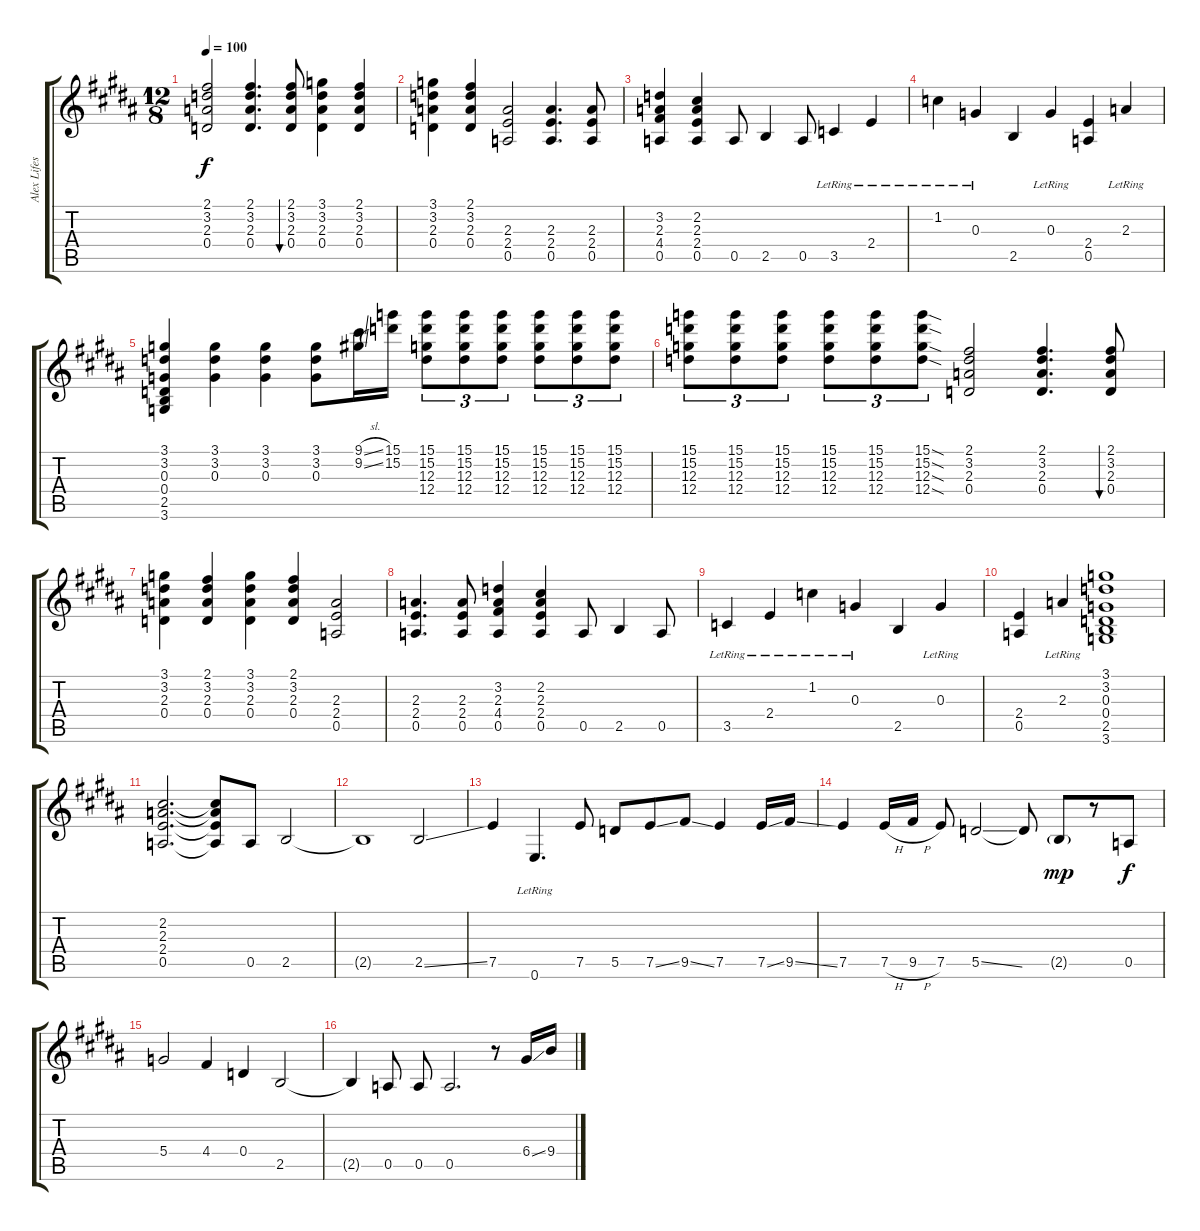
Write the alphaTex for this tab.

\track ("Alex Lifeson Guitar" "Alex Lifes") {instrument overdrivenguitar}
\staff {score tabs}
\tuning (E4 B3 G3 D3 A2 E2) {hide}
\ts (12 8)
\tempo 100
\clef g2
\ks b
(2.1 3.2 2.3 0.4).2{dy f volume 10 instrument overdrivenguitar} (2.1 3.2 2.3 0.4).4{d} (2.1 3.2 2.3 0.4).8{bu 30} (3.1 3.2 2.3 0.4).4 (2.1 3.2 2.3 0.4).4 |
(3.1 3.2 2.3 0.4).4 (2.1 3.2 2.3 0.4).4 (2.3 2.4 0.5).2 (2.3 2.4 0.5).4{d} (2.3 2.4 0.5).8 |
(3.2 2.3 4.4 0.5).4 (2.2 2.3 2.4 0.5).4 0.5.8 2.5.4 0.5.8 3.5{lr}.4 2.4{lr}.4 |
1.2{lr}.4 0.3{lr}.4 2.5.4 0.3{lr}.4 (2.4 0.5).4 2.3{lr}.4 |
(3.1 3.2 0.3 0.4 2.5 3.6).4 (3.1 3.2 0.3).4 (3.1 3.2 0.3).4 (3.1 3.2 0.3).8 (9.1{sl} 9.2{sl}).16 (15.1 15.2).16 (15.1 15.2 12.3 12.4).8{tu (3 2)} (15.1 15.2 12.3 12.4).8{tu (3 2)} (15.1 15.2 12.3 12.4).8{tu (3 2)} (15.1 15.2 12.3 12.4).8{tu (3 2)} (15.1 15.2 12.3 12.4).8{tu (3 2)} (15.1 15.2 12.3 12.4).8{tu (3 2)} |
(15.1 15.2 12.3 12.4).8{tu (3 2)} (15.1 15.2 12.3 12.4).8{tu (3 2)} (15.1 15.2 12.3 12.4).8{tu (3 2)} (15.1 15.2 12.3 12.4).8{tu (3 2)} (15.1 15.2 12.3 12.4).8{tu (3 2)} (15.1{sod} 15.2{sod} 12.3{sod} 12.4{sod}).8{tu (3 2)} (2.1 3.2 2.3 0.4).2 (2.1 3.2 2.3 0.4).4{d} (2.1 3.2 2.3 0.4).8{bu 30} |
(3.1 3.2 2.3 0.4).4 (2.1 3.2 2.3 0.4).4 (3.1 3.2 2.3 0.4).4 (2.1 3.2 2.3 0.4).4 (2.3 2.4 0.5).2 |
(2.3 2.4 0.5).4{d} (2.3 2.4 0.5).8 (3.2 2.3 4.4 0.5).4 (2.2 2.3 2.4 0.5).4 0.5.8 2.5.4 0.5.8 |
3.5{lr}.4 2.4{lr}.4 1.2{lr}.4 0.3{lr}.4 2.5.4 0.3{lr}.4 |
(2.4 0.5).4 2.3{lr}.4 (3.1 3.2 0.3 0.4 2.5 3.6).1 |
(2.2 2.3 2.4 0.5).2{d} (2.2{t} 2.3{t} 2.4{t} 0.5{t}).8 0.5.8{volume 12 instrument overdrivenguitar} 2.5.2 |
2.5{t}.1 2.5{ss}.2 |
7.5.4 0.6{lr}.4{d} 7.5.8 5.5.8 7.5{ss}.8 9.5{ss}.8 7.5.4 7.5{ss}.16 9.5{ss}.16 |
7.5.4 7.5{h}.16 9.5{h}.16 7.5.8 5.5{ss}.2 5.5{t}.8 2.5{g}.8{dy mp} r.8 0.5.8{dy f} |
5.4.2 4.4.4 0.4.4 2.5.2 |
2.5{t}.4 0.5.8 0.5.8 0.5.2{d} r.8 6.4{ss}.16 9.4.16
